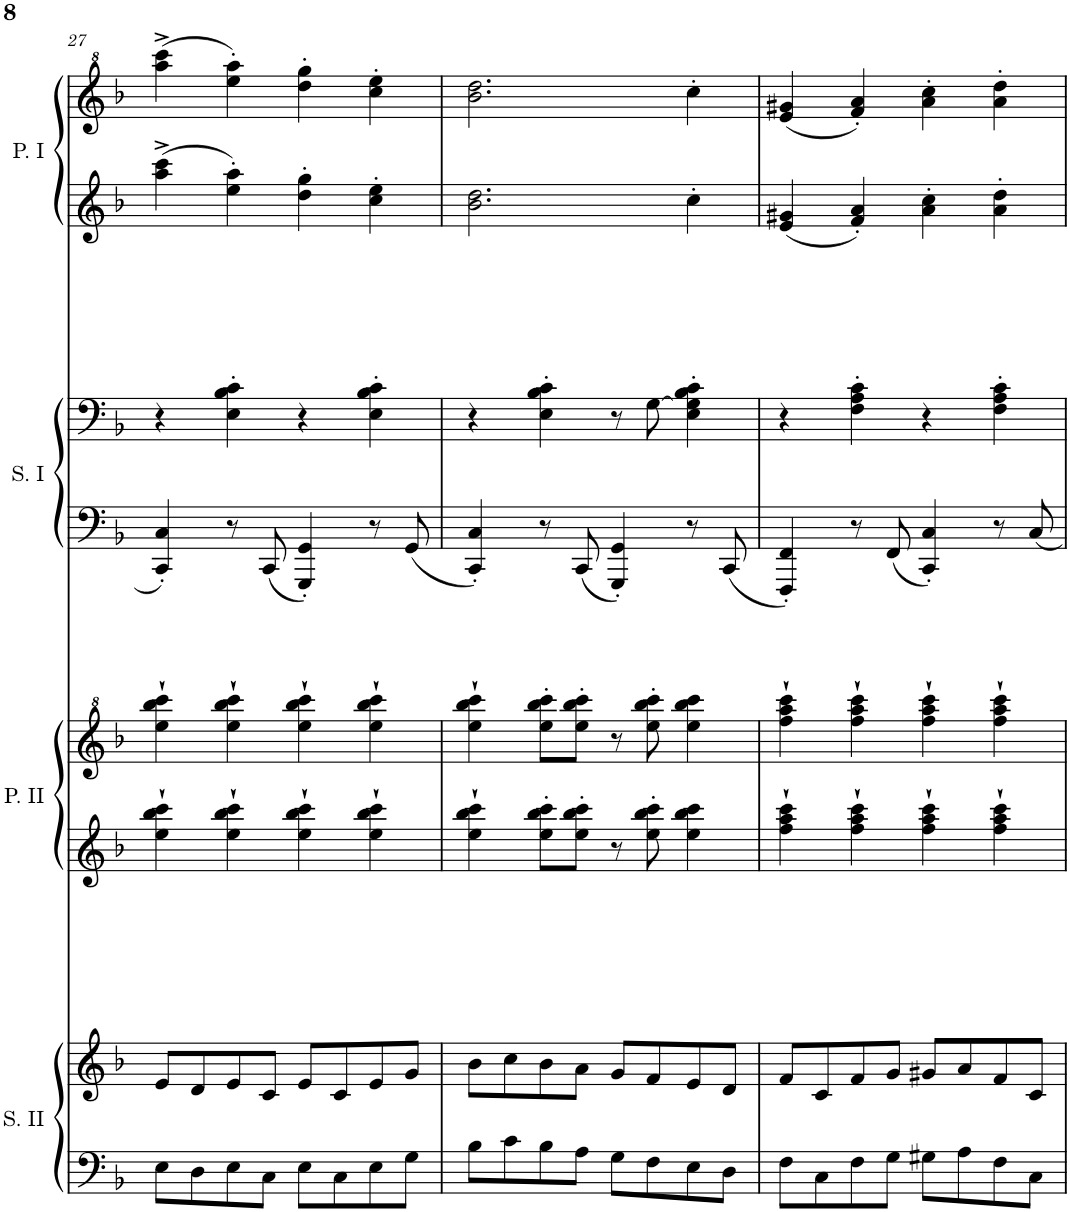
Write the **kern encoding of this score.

**kern	**kern	**kern	**kern	**kern	**kern	**kern	**kern
*part4	*part4	*part3	*part3	*part2	*part2	*part1	*part1
*staff8	*staff7	*staff6	*staff5	*staff4	*staff3	*staff2	*staff1
*I"Secondo II	*	*I"Primo II	*	*I"Secondo I	*	*I"Primo I	*
*I'S. II	*	*I'P. II	*	*I'S. I	*	*I'P. I	*
!!LO:PB:g=z
*clefF4	*clefG2	*clefG2	*clefG^2	*clefF4	*clefF4	*clefG2	*clefG^2
*k[b-]	*k[b-]	*k[b-]	*k[b-]	*k[b-]	*k[b-]	*k[b-]	*k[b-]
*M2/2	*M2/2	*M2/2	*M2/2	*M2/2	*M2/2	*M2/2	*M2/2
*met(c|)	*met(c|)	*met(c|)	*met(c|)	*met(c|)	*met(c|)	*met(c|)	*met(c|)
=27	=27	=27	=27	=27	=27	=27	=27
8E\L	8e/L	4ee\` 4bb-\` 4ccc\`	4eee\` 4bbb-\` 4cccc\`	4CC/' 4C/'	4r	4aa\^ 4ccc\^	(4aaa\^ 4cccc\^
8D\	8d/	.	.	.	.	.	.
8E\	8e/	4ee\` 4bb-\` 4ccc\`	4eee\` 4bbb-\` 4cccc\`	8r	4E\' 4B-\' 4c\'	4ee\' 4aa\'	4eee\' 4aaa\')
8C\J	8c/J	.	.	8CC/	.	.	.
8E\L	8e/L	4ee\` 4bb-\` 4ccc\`	4eee\` 4bbb-\` 4cccc\`	4GGG/' 4GG/'	4r	4dd\' 4gg\'	4ddd\' 4ggg\'
8C\	8c/	.	.	.	.	.	.
8E\	8e/	4ee\` 4bb-\` 4ccc\`	4eee\` 4bbb-\` 4cccc\`	8r	4E\' 4B-\' 4c\'	4cc\' 4ee\'	4ccc\' 4eee\'
8G\J	8g/J	.	.	8GG/	.	.	.
=28	=28	=28	=28	=28	=28	=28	=28
8B-\L	8b-\L	4ee\` 4bb-\` 4ccc\`	4eee\` 4bbb-\` 4cccc\`	4CC/' 4C/'	4r	2.b-\ 2.dd\	2.bb-\ 2.ddd\
8c\	8cc\	.	.	.	.	.	.
8B-\	8b-\	8ee\'> 8bb-\'> 8ccc\'>L	8eee\'> 8bbb-\'> 8cccc\'>L	8r	4E\' 4B-\' 4c\'	.	.
8A\J	8a\J	8ee\'> 8bb-\'> 8ccc\'>J	8eee\'> 8bbb-\'> 8cccc\'>J	8CC/	.	.	.
8G\L	8g/L	8r	8r	4GGG/' 4GG/'	8r	.	.
8F\	8f/	8ee\'> 8bb-\'> 8ccc\'>	8eee\'> 8bbb-\'> 8cccc\'>	.	[8G\	.	.
8E\	8e/	4ee\ 4bb-\ 4ccc\	4eee\ 4bbb-\ 4cccc\	8r	4E\' 4G\]' 4B-\' 4c\'	4cc'\	4ccc'\
8D\J	8d/J	.	.	8CC/	.	.	.
=29	=29	=29	=29	=29	=29	=29	=29
8F\L	8f/L	4ff\` 4aa\` 4ccc\`	4fff\` 4aaa\` 4cccc\`	4FFF/' 4FF/'	4r	4e/ 4g#X/	(4ee/ 4gg#X/
8C\	8c/	.	.	.	.	.	.
8F\	8f/	4ff\` 4aa\` 4ccc\`	4fff\` 4aaa\` 4cccc\`	8r	4F\' 4A\' 4c\'	4f/' 4a/'	4ff/' 4aa/')
8G\J	8g/J	.	.	8FF/	.	.	.
8G#X\L	8g#X/L	4ff\` 4aa\` 4ccc\`	4fff\` 4aaa\` 4cccc\`	4CC/' 4C/'	4r	4a\' 4cc\'	4aa\' 4ccc\'
8A\	8a/	.	.	.	.	.	.
8F\	8f/	4ff\` 4aa\` 4ccc\`	4fff\` 4aaa\` 4cccc\`	8r	4F\' 4A\' 4c\'	4a\' 4dd\'	4aa\' 4ddd\'
8C\J	8c/J	.	.	8C/	.	.	.
=	=	=	=	=	=	=	=
*-	*-	*-	*-	*-	*-	*-	*-
